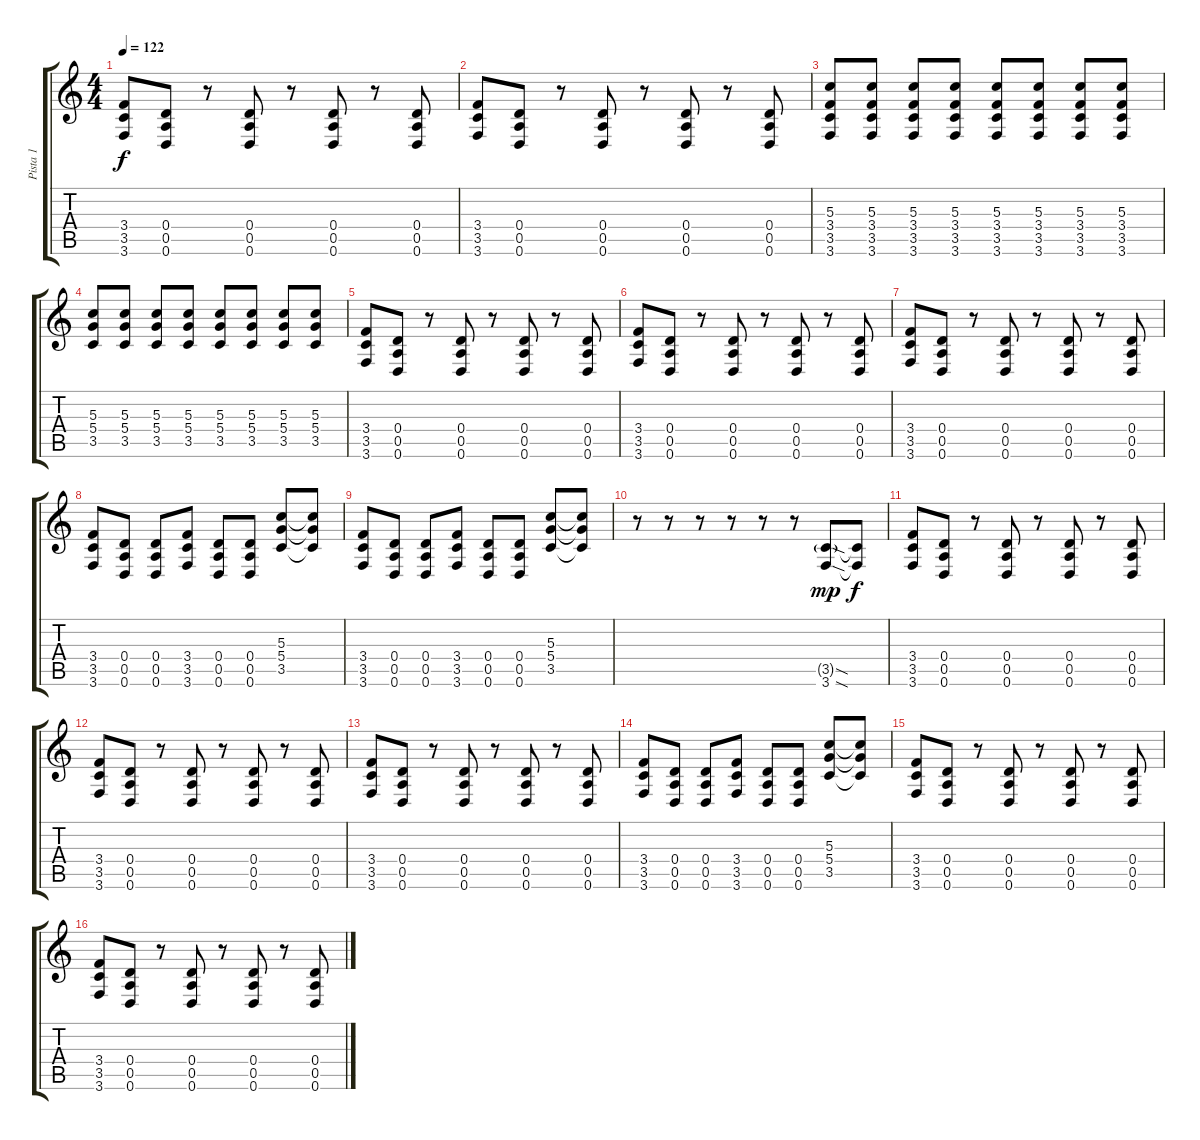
\track ("Pista 1" "Pista 1") {instrument distortionguitar}
\staff {score tabs}
\tuning (E4 B3 G3 D3 A2 D2) {hide}
\ts (4 4)
\tempo 122
\clef g2
\ks c
(3.4 3.5 3.6).8{dy f} (0.4 0.5 0.6).8 r.8 (0.4 0.5 0.6).8 r.8 (0.4 0.5 0.6).8 r.8 (0.4 0.5 0.6).8 |
(3.4 3.5 3.6).8 (0.4 0.5 0.6).8 r.8 (0.4 0.5 0.6).8 r.8 (0.4 0.5 0.6).8 r.8 (0.4 0.5 0.6).8 |
(5.3 3.4 3.5 3.6).8{volume 13} (5.3 3.4 3.5 3.6).8 (5.3 3.4 3.5 3.6).8 (5.3 3.4 3.5 3.6).8 (5.3 3.4 3.5 3.6).8 (5.3 3.4 3.5 3.6).8 (5.3 3.4 3.5 3.6).8 (5.3 3.4 3.5 3.6).8 |
(5.3 5.4 3.5).8 (5.3 5.4 3.5).8 (5.3 5.4 3.5).8 (5.3 5.4 3.5).8 (5.3 5.4 3.5).8 (5.3 5.4 3.5).8 (5.3 5.4 3.5).8 (5.3 5.4 3.5).8 |
(3.4 3.5 3.6).8 (0.4 0.5 0.6).8 r.8 (0.4 0.5 0.6).8 r.8 (0.4 0.5 0.6).8 r.8 (0.4 0.5 0.6).8 |
(3.4 3.5 3.6).8 (0.4 0.5 0.6).8 r.8 (0.4 0.5 0.6).8 r.8 (0.4 0.5 0.6).8 r.8 (0.4 0.5 0.6).8 |
(3.4 3.5 3.6).8 (0.4 0.5 0.6).8 r.8 (0.4 0.5 0.6).8 r.8 (0.4 0.5 0.6).8 r.8 (0.4 0.5 0.6).8 |
(3.4 3.5 3.6).8 (0.4 0.5 0.6).8 (0.4 0.5 0.6).8 (3.4 3.5 3.6).8 (0.4 0.5 0.6).8 (0.4 0.5 0.6).8 (5.3 5.4 3.5).8 (5.3{t} 5.4{t} 3.5{t}).8 |
(3.4 3.5 3.6).8 (0.4 0.5 0.6).8 (0.4 0.5 0.6).8 (3.4 3.5 3.6).8 (0.4 0.5 0.6).8 (0.4 0.5 0.6).8 (5.3 5.4 3.5).8 (5.3{t} 5.4{t} 3.5{t}).8 |
r.8 r.8 r.8 r.8 r.8 r.8 (3.5{sod g} 3.6{sod}).8{dy mp} (3.5{t} 3.6{t}).8{dy f} |
(3.4 3.5 3.6).8 (0.4 0.5 0.6).8 r.8 (0.4 0.5 0.6).8 r.8 (0.4 0.5 0.6).8 r.8 (0.4 0.5 0.6).8 |
(3.4 3.5 3.6).8 (0.4 0.5 0.6).8 r.8 (0.4 0.5 0.6).8 r.8 (0.4 0.5 0.6).8 r.8 (0.4 0.5 0.6).8 |
(3.4 3.5 3.6).8 (0.4 0.5 0.6).8 r.8 (0.4 0.5 0.6).8 r.8 (0.4 0.5 0.6).8 r.8 (0.4 0.5 0.6).8 |
(3.4 3.5 3.6).8 (0.4 0.5 0.6).8 (0.4 0.5 0.6).8 (3.4 3.5 3.6).8 (0.4 0.5 0.6).8 (0.4 0.5 0.6).8 (5.3 5.4 3.5).8 (5.3{t} 5.4{t} 3.5{t}).8 |
(3.4 3.5 3.6).8 (0.4 0.5 0.6).8 r.8 (0.4 0.5 0.6).8 r.8 (0.4 0.5 0.6).8 r.8 (0.4 0.5 0.6).8 |
(3.4 3.5 3.6).8 (0.4 0.5 0.6).8 r.8 (0.4 0.5 0.6).8 r.8 (0.4 0.5 0.6).8 r.8 (0.4 0.5 0.6).8
